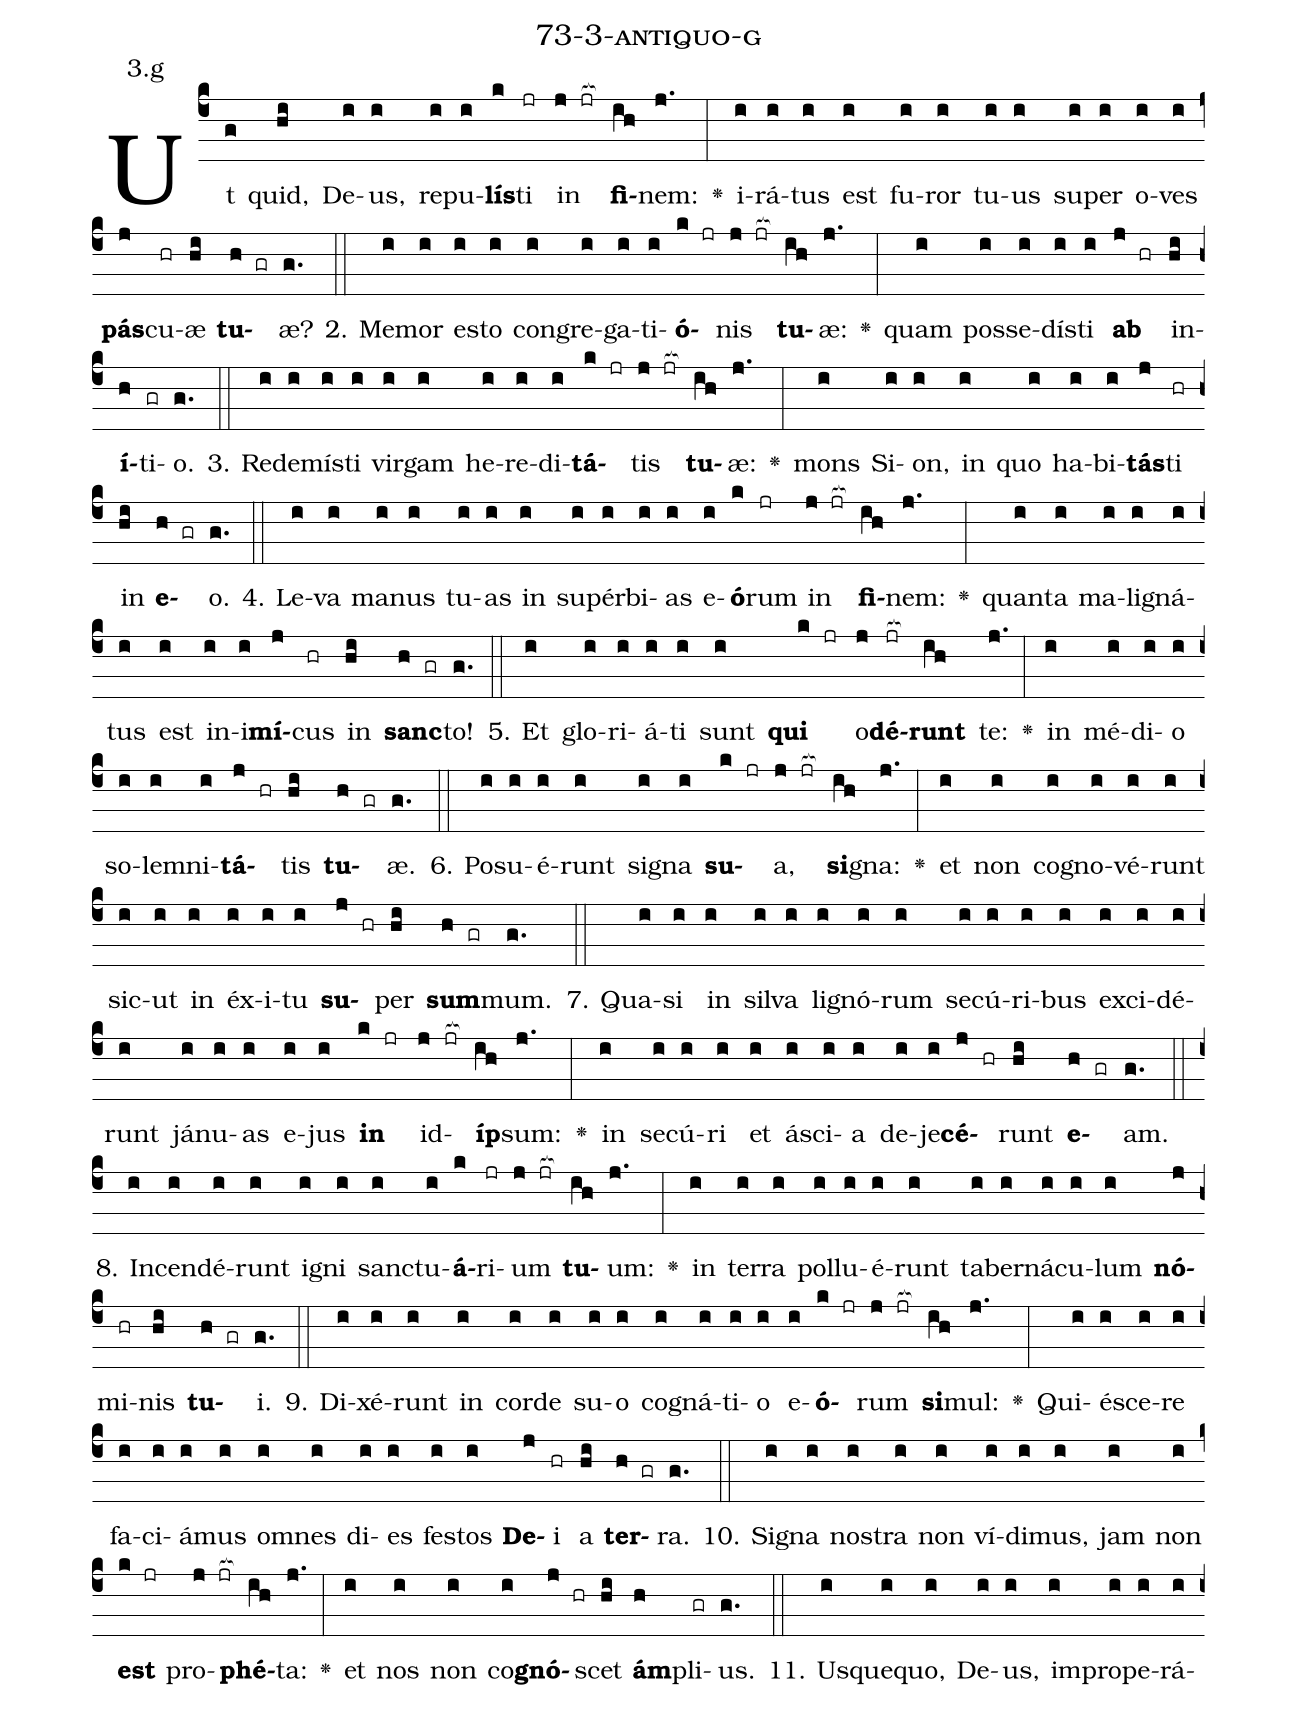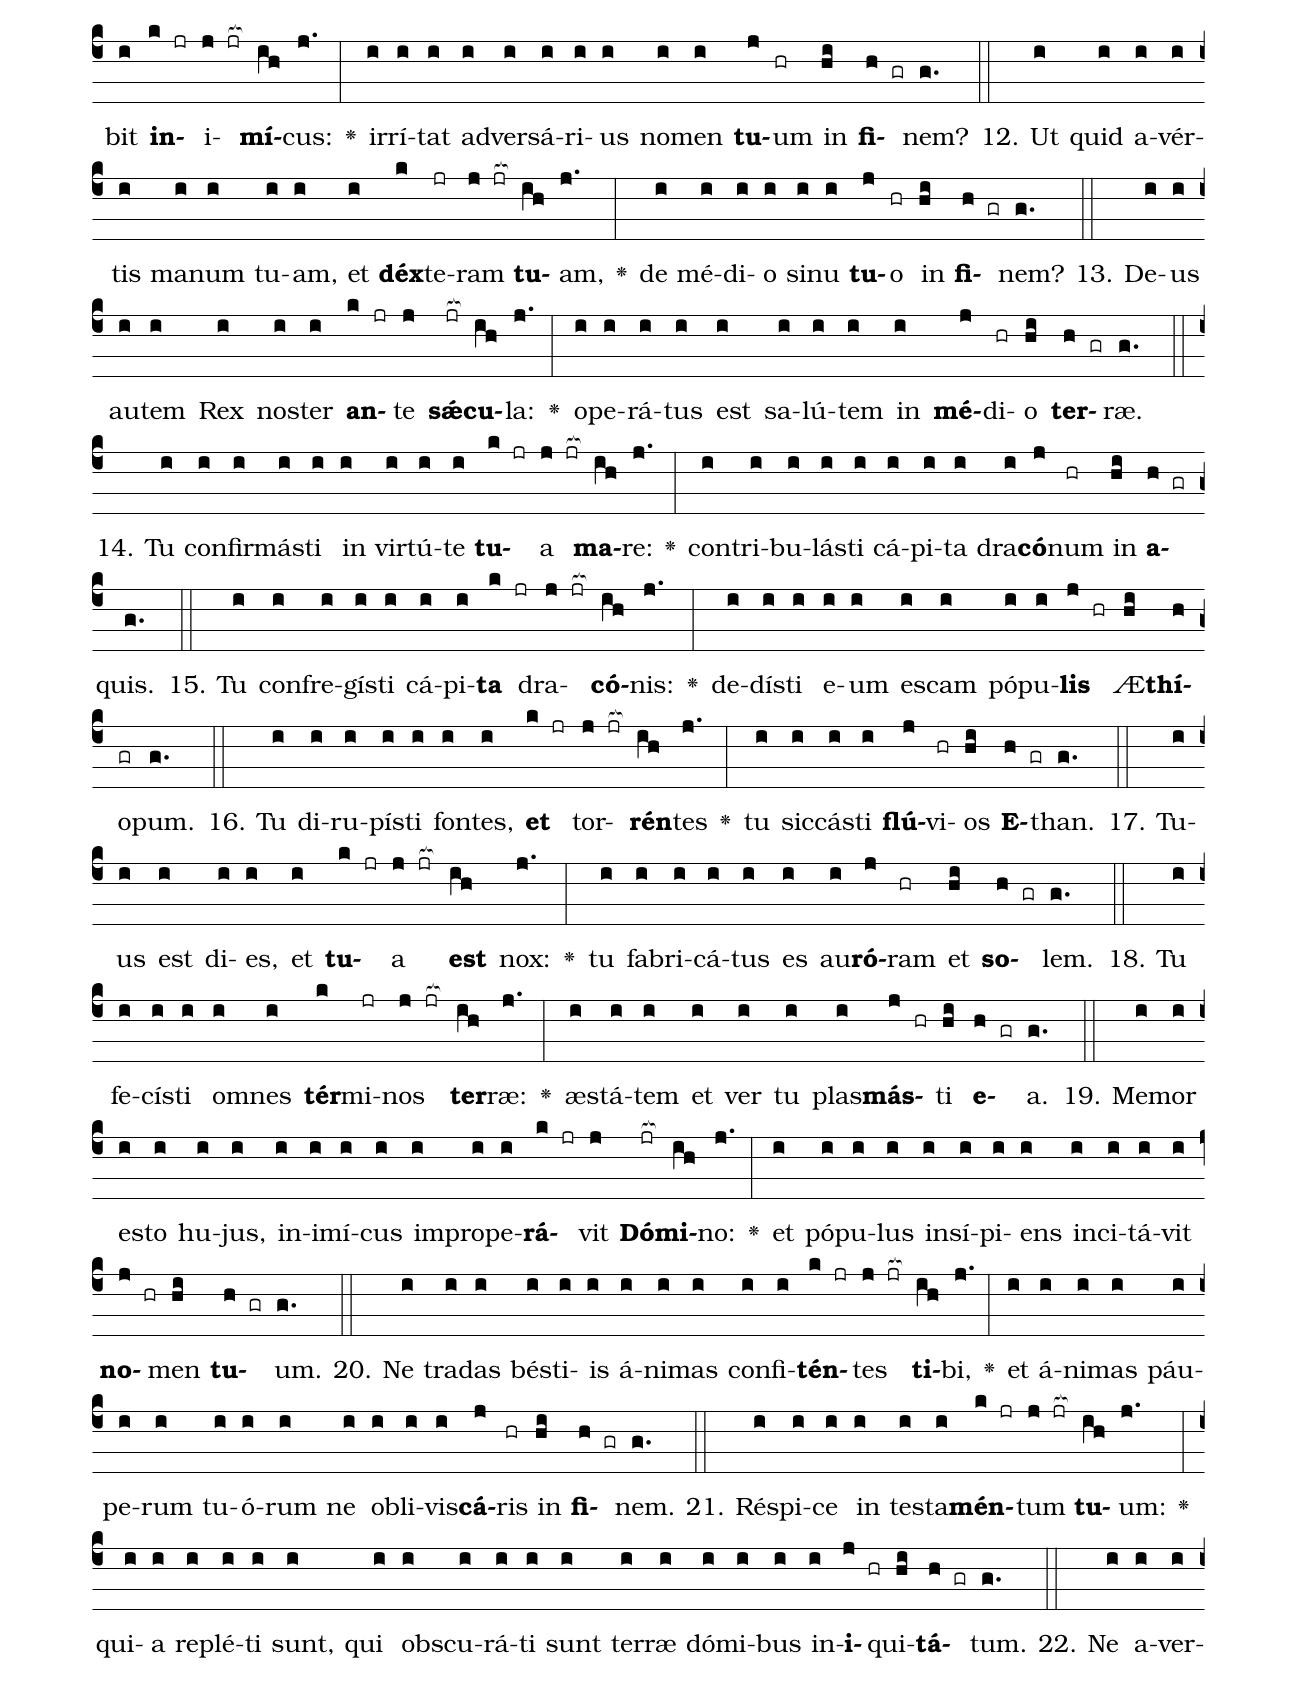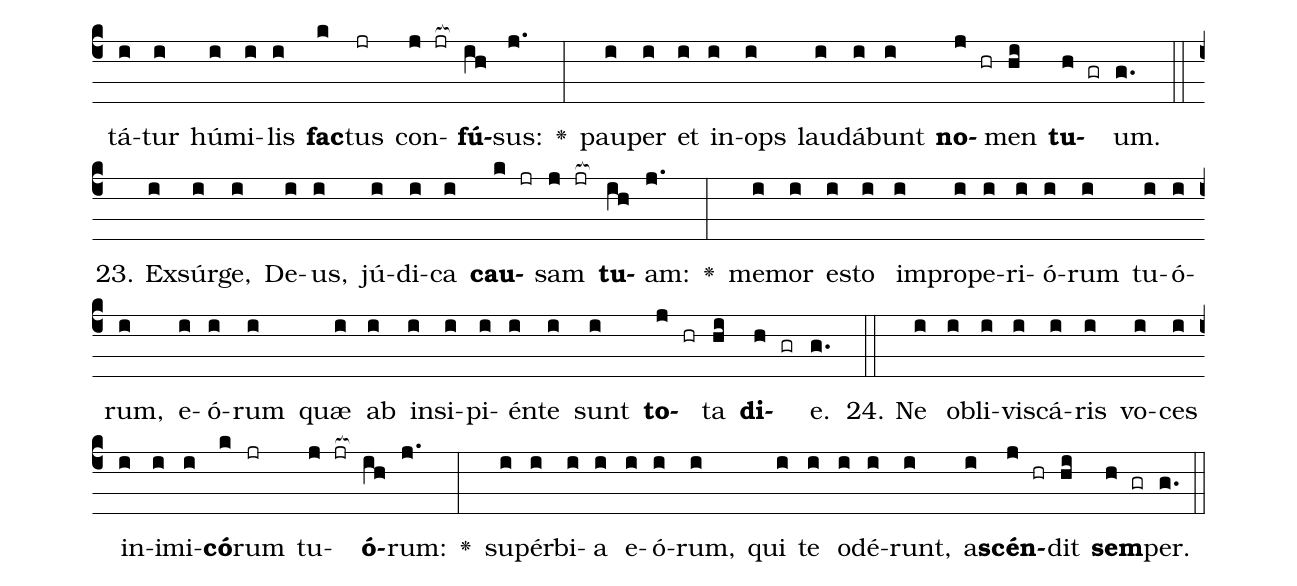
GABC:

name: 73-3-antiquo-g;
annotation: 3.g;
%%
(c4)Ut(g) quid,(hi) De(i)us,(i) re(i)pu(i)<b>lís</b>(k)ti(jr) in(j jr[ocb:1{]) <b>fi</b>(ih[ocb:0}])nem:(j.) <v>\greheightstar</v>(:) i(i)rá(i)tus(i) est(i) fu(i)ror(i) tu(i)us(i) su(i)per(i) o(i)ves(i) <b>pás</b>(j)cu(hr)æ(hi) <b>tu</b>(h gr)æ?(g.) (::)
2. Me(i)mor(i) es(i)to(i) con(i)gre(i)ga(i)ti(i)<b>ó</b>(k jr)nis(j jr[ocb:1{]) <b>tu</b>(ih[ocb:0}])æ:(j.) <v>\greheightstar</v>(:) quam(i) pos(i)se(i)dís(i)ti(i) <b>ab</b>(j hr) in(hi)<b>í</b>(h)ti(gr)o.(g.) (::)
3. Red(i)e(i)mís(i)ti(i) vir(i)gam(i) he(i)re(i)di(i)<b>tá</b>(k jr)tis(j jr[ocb:1{]) <b>tu</b>(ih[ocb:0}])æ:(j.) <v>\greheightstar</v>(:) mons(i) Si(i)on,(i) in(i) quo(i) ha(i)bi(i)<b>tás</b>(j)ti(hr) in(hi) <b>e</b>(h gr)o.(g.) (::)
4. Le(i)va(i) ma(i)nus(i) tu(i)as(i) in(i) su(i)pér(i)bi(i)as(i) e(i)<b>ó</b>(k)rum(jr) in(j jr[ocb:1{]) <b>fi</b>(ih[ocb:0}])nem:(j.) <v>\greheightstar</v>(:) quan(i)ta(i) ma(i)li(i)gná(i)tus(i) est(i) in(i)i(i)<b>mí</b>(j)cus(hr) in(hi) <b>sanc</b>(h gr)to!(g.) (::)
5. Et(i) glo(i)ri(i)á(i)ti(i) sunt(i) <b>qui</b>(k jr) o(j)<b>dé</b>(jr[ocb:1{])<b>runt</b>(ih[ocb:0}]) te:(j.) <v>\greheightstar</v>(:) in(i) mé(i)di(i)o(i) so(i)lem(i)ni(i)<b>tá</b>(j hr)tis(hi) <b>tu</b>(h gr)æ.(g.) (::)
6. Po(i)su(i)é(i)runt(i) si(i)gna(i) <b>su</b>(k jr)a,(j jr[ocb:1{]) <b>si</b>(ih[ocb:0}])gna:(j.) <v>\greheightstar</v>(:) et(i) non(i) co(i)gno(i)vé(i)runt(i) sic(i)ut(i) in(i) éx(i)i(i)tu(i) <b>su</b>(j hr)per(hi) <b>sum</b>(h gr)mum.(g.) (::)
7. Qua(i)si(i) in(i) sil(i)va(i) li(i)gnó(i)rum(i) se(i)cú(i)ri(i)bus(i) ex(i)ci(i)dé(i)runt(i) já(i)nu(i)as(i) e(i)jus(i) <b>in</b>(k jr) id(j jr[ocb:1{])<b>íp</b>(ih[ocb:0}])sum:(j.) <v>\greheightstar</v>(:) in(i) se(i)cú(i)ri(i) et(i) á(i)sci(i)a(i) de(i)je(i)<b>cé</b>(j hr)runt(hi) <b>e</b>(h gr)am.(g.) (::)
8. In(i)cen(i)dé(i)runt(i) i(i)gni(i) sanc(i)tu(i)<b>á</b>(k)ri(jr)um(j jr[ocb:1{]) <b>tu</b>(ih[ocb:0}])um:(j.) <v>\greheightstar</v>(:) in(i) ter(i)ra(i) pol(i)lu(i)é(i)runt(i) ta(i)ber(i)ná(i)cu(i)lum(i) <b>nó</b>(j)mi(hr)nis(hi) <b>tu</b>(h gr)i.(g.) (::)
9. Di(i)xé(i)runt(i) in(i) cor(i)de(i) su(i)o(i) co(i)gná(i)ti(i)o(i) e(i)<b>ó</b>(k jr)rum(j jr[ocb:1{]) <b>si</b>(ih[ocb:0}])mul:(j.) <v>\greheightstar</v>(:) Qui(i)é(i)sce(i)re(i) fa(i)ci(i)á(i)mus(i) om(i)nes(i) di(i)es(i) fes(i)tos(i) <b>De</b>(j)i(hr) a(hi) <b>ter</b>(h gr)ra.(g.) (::)
10. Si(i)gna(i) nos(i)tra(i) non(i) ví(i)di(i)mus,(i) jam(i) non(i) <b>est</b>(k jr) pro(j jr[ocb:1{])<b>phé</b>(ih[ocb:0}])ta:(j.) <v>\greheightstar</v>(:) et(i) nos(i) non(i) co(i)<b>gnó</b>(j hr)scet(hi) <b>ám</b>(h)pli(gr)us.(g.) (::)
11. Us(i)que(i)quo,(i) De(i)us,(i) im(i)pro(i)pe(i)rá(i)bit(i) <b>in</b>(k jr)i(j jr[ocb:1{])<b>mí</b>(ih[ocb:0}])cus:(j.) <v>\greheightstar</v>(:) ir(i)rí(i)tat(i) ad(i)ver(i)sá(i)ri(i)us(i) no(i)men(i) <b>tu</b>(j)um(hr) in(hi) <b>fi</b>(h gr)nem?(g.) (::)
12. Ut(i) quid(i) a(i)vér(i)tis(i) ma(i)num(i) tu(i)am,(i) et(i) <b>déx</b>(k)te(jr)ram(j jr[ocb:1{]) <b>tu</b>(ih[ocb:0}])am,(j.) <v>\greheightstar</v>(:) de(i) mé(i)di(i)o(i) si(i)nu(i) <b>tu</b>(j)o(hr) in(hi) <b>fi</b>(h gr)nem?(g.) (::)
13. De(i)us(i) au(i)tem(i) Rex(i) nos(i)ter(i) <b>an</b>(k jr)te(j) <b>sǽ</b>(jr[ocb:1{])<b>cu</b>(ih[ocb:0}])la:(j.) <v>\greheightstar</v>(:) o(i)pe(i)rá(i)tus(i) est(i) sa(i)lú(i)tem(i) in(i) <b>mé</b>(j)di(hr)o(hi) <b>ter</b>(h gr)ræ.(g.) (::)
14. Tu(i) con(i)fir(i)más(i)ti(i) in(i) vir(i)tú(i)te(i) <b>tu</b>(k jr)a(j jr[ocb:1{]) <b>ma</b>(ih[ocb:0}])re:(j.) <v>\greheightstar</v>(:) con(i)tri(i)bu(i)lás(i)ti(i) cá(i)pi(i)ta(i) dra(i)<b>có</b>(j)num(hr) in(hi) <b>a</b>(h gr)quis.(g.) (::)
15. Tu(i) con(i)fre(i)gís(i)ti(i) cá(i)pi(i)<b>ta</b>(k jr) dra(j jr[ocb:1{])<b>có</b>(ih[ocb:0}])nis:(j.) <v>\greheightstar</v>(:) de(i)dís(i)ti(i) e(i)um(i) es(i)cam(i) pó(i)pu(i)<b>lis</b>(j hr) Æ(hi)<b>thí</b>(h)o(gr)pum.(g.) (::)
16. Tu(i) di(i)ru(i)pís(i)ti(i) fon(i)tes,(i) <b>et</b>(k jr) tor(j jr[ocb:1{])<b>rén</b>(ih[ocb:0}])tes(j.) <v>\greheightstar</v>(:) tu(i) sic(i)cás(i)ti(i) <b>flú</b>(j)vi(hr)os(hi) <b>E</b>(h gr)than.(g.) (::)
17. Tu(i)us(i) est(i) di(i)es,(i) et(i) <b>tu</b>(k jr)a(j jr[ocb:1{]) <b>est</b>(ih[ocb:0}]) nox:(j.) <v>\greheightstar</v>(:) tu(i) fa(i)bri(i)cá(i)tus(i) es(i) au(i)<b>ró</b>(j)ram(hr) et(hi) <b>so</b>(h gr)lem.(g.) (::)
18. Tu(i) fe(i)cís(i)ti(i) om(i)nes(i) <b>tér</b>(k)mi(jr)nos(j jr[ocb:1{]) <b>ter</b>(ih[ocb:0}])ræ:(j.) <v>\greheightstar</v>(:) æs(i)tá(i)tem(i) et(i) ver(i) tu(i) plas(i)<b>más</b>(j hr)ti(hi) <b>e</b>(h gr)a.(g.) (::)
19. Me(i)mor(i) es(i)to(i) hu(i)jus,(i) in(i)i(i)mí(i)cus(i) im(i)pro(i)pe(i)<b>rá</b>(k jr)vit(j) <b>Dó</b>(jr[ocb:1{])<b>mi</b>(ih[ocb:0}])no:(j.) <v>\greheightstar</v>(:) et(i) pó(i)pu(i)lus(i) in(i)sí(i)pi(i)ens(i) in(i)ci(i)tá(i)vit(i) <b>no</b>(j hr)men(hi) <b>tu</b>(h gr)um.(g.) (::)
20. Ne(i) tra(i)das(i) bés(i)ti(i)is(i) á(i)ni(i)mas(i) con(i)fi(i)<b>tén</b>(k jr)tes(j jr[ocb:1{]) <b>ti</b>(ih[ocb:0}])bi,(j.) <v>\greheightstar</v>(:) et(i) á(i)ni(i)mas(i) páu(i)pe(i)rum(i) tu(i)ó(i)rum(i) ne(i) ob(i)li(i)vis(i)<b>cá</b>(j)ris(hr) in(hi) <b>fi</b>(h gr)nem.(g.) (::)
21. Ré(i)spi(i)ce(i) in(i) tes(i)ta(i)<b>mén</b>(k jr)tum(j jr[ocb:1{]) <b>tu</b>(ih[ocb:0}])um:(j.) <v>\greheightstar</v>(:) qui(i)a(i) re(i)plé(i)ti(i) sunt,(i) qui(i) obs(i)cu(i)rá(i)ti(i) sunt(i) ter(i)ræ(i) dó(i)mi(i)bus(i) in(i)<b>i</b>(j hr)qui(hi)<b>tá</b>(h gr)tum.(g.) (::)
22. Ne(i) a(i)ver(i)tá(i)tur(i) hú(i)mi(i)lis(i) <b>fac</b>(k)tus(jr) con(j jr[ocb:1{])<b>fú</b>(ih[ocb:0}])sus:(j.) <v>\greheightstar</v>(:) pau(i)per(i) et(i) in(i)ops(i) lau(i)dá(i)bunt(i) <b>no</b>(j hr)men(hi) <b>tu</b>(h gr)um.(g.) (::)
23. Ex(i)súr(i)ge,(i) De(i)us,(i) jú(i)di(i)ca(i) <b>cau</b>(k jr)sam(j jr[ocb:1{]) <b>tu</b>(ih[ocb:0}])am:(j.) <v>\greheightstar</v>(:) me(i)mor(i) es(i)to(i) im(i)pro(i)pe(i)ri(i)ó(i)rum(i) tu(i)ó(i)rum,(i) e(i)ó(i)rum(i) quæ(i) ab(i) in(i)si(i)pi(i)én(i)te(i) sunt(i) <b>to</b>(j hr)ta(hi) <b>di</b>(h gr)e.(g.) (::)
24. Ne(i) ob(i)li(i)vis(i)cá(i)ris(i) vo(i)ces(i) in(i)i(i)mi(i)<b>có</b>(k)rum(jr) tu(j jr[ocb:1{])<b>ó</b>(ih[ocb:0}])rum:(j.) <v>\greheightstar</v>(:) su(i)pér(i)bi(i)a(i) e(i)ó(i)rum,(i) qui(i) te(i) o(i)dé(i)runt,(i) a(i)<b>scén</b>(j hr)dit(hi) <b>sem</b>(h gr)per.(g.) (::)
